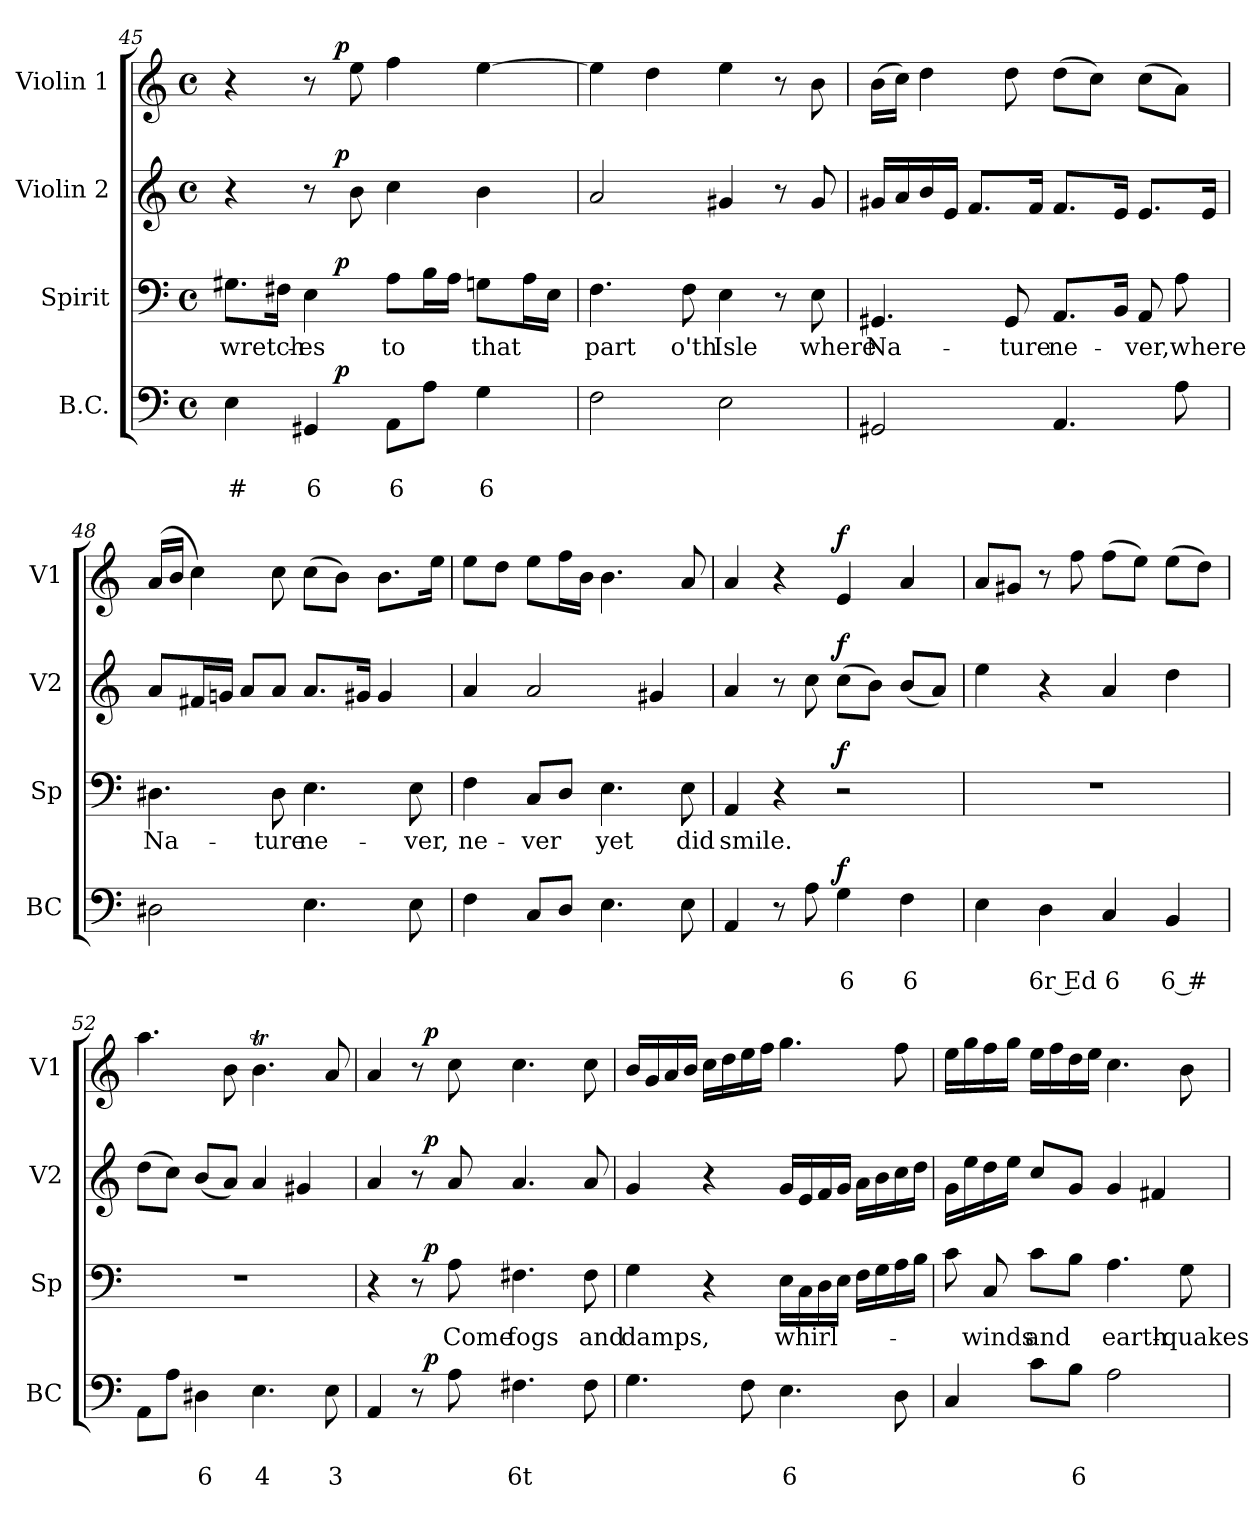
**kern	**text	**text	**dynam	**kern	**text	**dynam	**kern	**dynam	**kern	**dynam
*part4	*part4	*part4	*part4	*part3	*part3	*part3	*part2	*part2	*part1	*part1
*staff4	*staff4	*staff4	*staff4	*staff3	*staff3	*staff3	*staff2	*staff2	*staff1	*staff1
*I"B.C.	*	*	*	*I"Spirit	*	*	*I"Violin 2	*	*I"Violin 1	*
*I'BC	*	*	*	*I'Sp	*	*	*I'V2	*	*I'V1	*
*clefF4	*	*	*	*clefF4	*	*	*clefG2	*	*clefG2	*
*k[]	*	*	*	*k[]	*	*	*k[]	*	*k[]	*
*C:	*	*	*	*C:	*	*	*C:	*	*C:	*
*M4/4	*	*	*	*M4/4	*	*	*M4/4	*	*M4/4	*
*met(c)	*	*	*	*met(c)	*	*	*met(c)	*	*met(c)	*
=45	=45	=45	=45	=45	=45	=45	=45	=45	=45	=45
!	!	!LO:LY:b	!	!	!LO:LY:b	!	!	!	!	!
*^	*	*	*	*^	*	*	*^	*	*^	*
4E\	4ryy	.	#	.	8.G#X\L	4ryy	wretch-	.	4r	4ryy	.	4r	4ryy	.
.	.	.	.	.	16F#X\Jk	.	.	.	.	.	.	.	.	.
!	!	!	!LO:LY:b	!	!	!	!LO:LY:b	!	!	!	!	!	!	!
4GG#X/	16.ryy	.	6	.	4E\	16.ryy	-es	.	8r	16.ryy	.	8r	16.ryy	.
!	!	!	!	!LO:DY:a	!	!	!	!LO:DY:a	!	!	!LO:DY:a	!	!	!LO:DY:a
.	2ryy	.	.	p	.	2ryy	.	p	.	2ryy	p	.	2ryy	p
.	.	.	.	.	.	.	.	.	8b\	.	.	8ee\	.	.
!	!	!	!LO:LY:b	!	!	!	!LO:LY:b	!	!	!	!	!	!	!
8AA\L	.	.	6	.	8A\L	.	to	.	4cc\	.	.	4ff\	.	.
8A\J	.	.	.	.	16B\L	.	.	.	.	.	.	.	.	.
.	.	.	.	.	16A\JJ	.	.	.	.	.	.	.	.	.
!	!	!	!LO:LY:b	!	!	!	!LO:LY:b	!	!	!	!	!	!	!
4G\	.	.	6	.	8Gn\L	.	that	.	4b\	.	.	[4ee\	.	.
.	8ryy	.	.	.	.	8ryy	.	.	.	8ryy	.	.	8ryy	.
.	.	.	.	.	16A\L	.	.	.	.	.	.	.	.	.
.	.	.	.	.	16E\JJ	.	.	.	.	.	.	.	.	.
.	32ryy	.	.	.	.	32ryy	.	.	.	32ryy	.	.	32ryy	.
!!LO:PB:g=z
=46	=46	=46	=46	=46	=46	=46	=46	=46	=46	=46	=46	=46	=46	=46
!	!	!	!	!	!	!	!LO:LY:b	!	!	!	!	!	!	!
*	*	*	*	*	*v	*v	*	*	*	*	*	*v	*v	*
*	*	*	*	*	*	*	*	*v	*v	*	*	*
2F\	4ryy	.	.	.	4.F\	part	.	2a/	.	4ee\]	.
.	4ryy	.	.	.	.	.	.	.	.	4dd\	.
!	!	!	!	!	!	!LO:LY:b	!	!	!	!	!
.	.	.	.	.	8F\	o'th	.	.	.	.	.
!	!	!	!	!	!	!LO:LY:b	!	!	!	!	!
2E\	2ryy	.	.	.	4E\	Isle	.	4g#X/	.	4ee\	.
.	.	.	.	.	8r	.	.	8r	.	8r	.
!	!	!	!	!	!	!LO:LY:b	!	!	!	!	!
.	.	.	.	.	8E\	where	.	8g#/	.	8b\	.
=47	=47	=47	=47	=47	=47	=47	=47	=47	=47	=47	=47
!	!	!	!	!	!	!LO:LY:b	!	!	!	!	!
2GG#X/	8ryy	.	.	.	4.GG#X/	Na-	.	16g#X/LL	.	(>16b\LL	.
.	.	.	.	.	.	.	.	16a/	.	16cc\JJ)	.
.	8ryy	.	.	.	.	.	.	16b/	.	4dd\	.
.	.	.	.	.	.	.	.	16e/JJ	.	.	.
.	4ryy	.	.	.	.	.	.	8.f/L	.	.	.
!	!	!	!	!	!	!LO:LY:b	!	!	!	!	!
.	.	.	.	.	8GG#/	-ture	.	.	.	8dd\	.
.	.	.	.	.	.	.	.	16f/Jk	.	.	.
!	!	!	!	!	!	!LO:LY:b	!	!	!	!	!
4.AA/	8ryy	.	.	.	8.AA/L	ne-	.	8.f/L	.	(>8dd\L	.
.	8ryy	.	.	.	.	.	.	.	.	8cc\J)	.
.	.	.	.	.	16BB/Jk	.	.	16e/Jk	.	.	.
!	!	!	!	!	!	!LO:LY:b	!	!	!	!	!
.	4ryy	.	.	.	8AA/	-ver,	.	8.e/L	.	(>8cc\L	.
!	!	!	!	!	!	!LO:LY:b	!	!	!	!	!
8A\	.	.	.	.	8A\	where	.	.	.	8a\J)	.
.	.	.	.	.	.	.	.	16e/Jk	.	.	.
=48	=48	=48	=48	=48	=48	=48	=48	=48	=48	=48	=48
!	!	!	!	!	!	!LO:LY:b	!	!	!	!	!
2D#X\	2ryy	.	.	.	4.D#X\	Na-	.	8a/L	.	(>16a/LL	.
.	.	.	.	.	.	.	.	.	.	16b/JJ	.
.	.	.	.	.	.	.	.	16f#X/L	.	4cc\)	.
.	.	.	.	.	.	.	.	16gni/JJ	.	.	.
.	.	.	.	.	.	.	.	8a/L	.	.	.
!	!	!	!	!	!	!LO:LY:b	!	!	!	!	!
.	.	.	.	.	8D#\	-ture	.	8a/J	.	8cc\	.
!	!	!	!	!	!	!LO:LY:b	!	!	!	!	!
4.E\	8ryy	.	.	.	4.E\	ne-	.	8.a/L	.	(>8cc\L	.
.	8ryy	.	.	.	.	.	.	.	.	8b\J)	.
.	.	.	.	.	.	.	.	16g#X/Jk	.	.	.
.	4ryy	.	.	.	.	.	.	4g#/	.	8.b\L	.
!	!	!	!	!	!	!LO:LY:b	!	!	!	!	!
8E\	.	.	.	.	8E\	-ver,	.	.	.	.	.
.	.	.	.	.	.	.	.	.	.	16ee\Jk	.
!!LO:LB:g=z
=49	=49	=49	=49	=49	=49	=49	=49	=49	=49	=49	=49
!	!	!	!	!	!	!LO:LY:b	!	!	!	!	!
4F\	8ryy	.	.	.	4F\	ne-	.	4a/	.	8ee\L	.
.	8ryy	.	.	.	.	.	.	.	.	8dd\J	.
!	!	!	!	!	!	!LO:LY:b	!	!	!	!	!
8C/L	4ryy	.	.	.	8C/L	-ver	.	2a/	.	8ee\L	.
8D/J	.	.	.	.	8D/J	.	.	.	.	16ff\L	.
.	.	.	.	.	.	.	.	.	.	16b\JJ	.
!	!	!	!	!	!	!LO:LY:b	!	!	!	!	!
4.E\	4ryy	.	.	.	4.E\	yet	.	.	.	4.b\	.
.	4ryy	.	.	.	.	.	.	4g#X/	.	.	.
!	!	!	!	!	!	!LO:LY:b	!	!	!	!	!
8E\	.	.	.	.	8E\	did	.	.	.	8a/	.
*v	*v	*	*	*	*	*	*	*	*	*	*
=50	=50	=50	=50	=50	=50	=50	=50	=50	=50	=50
!	!	!	!	!	!LO:LY:b	!	!	!	!	!
4AA/	.	.	.	4AA/	smile.	.	4a/	.	4a/	.
8r	.	.	.	4r	.	.	8r	.	4r	.
8A\	.	.	.	.	.	.	8cc\	.	.	.
!	!	!LO:LY:b	!LO:DY:a	!	!	!LO:DY:a	!	!LO:DY:a	!	!LO:DY:a
4G\	.	6	f	2r	.	f	(>8cc\L	f	4e/	f
.	.	.	.	.	.	.	8b\J)	.	.	.
!	!	!LO:LY:b	!	!	!	!	!	!	!	!
4F\	.	6	.	.	.	.	(<8b/L	.	4a/	.
.	.	.	.	.	.	.	8a/J)	.	.	.
=51	=51	=51	=51	=51	=51	=51	=51	=51	=51	=51
4E\	.	.	.	1r	.	.	4ee\	.	8a/L	.
.	.	.	.	.	.	.	.	.	8g#X/J	.
!	!	!LO:LY:b	!	!	!	!	!	!	!	!
4D\	.	6r Ed	.	.	.	.	4r	.	8r	.
.	.	.	.	.	.	.	.	.	8ff\	.
!	!	!LO:LY:b	!	!	!	!	!	!	!	!
4C/	.	6	.	.	.	.	4a/	.	(>8ff\L	.
.	.	.	.	.	.	.	.	.	8ee\J)	.
!	!	!LO:LY:b	!	!	!	!	!	!	!	!
4BB/	.	6 #	.	.	.	.	4dd\	.	(>8ee\L	.
.	.	.	.	.	.	.	.	.	8dd\J)	.
!!LO:LB:g=z
=52	=52	=52	=52	=52	=52	=52	=52	=52	=52	=52
8AA\L	.	.	.	1r	.	.	(>8dd\L	.	4.aa\	.
8A\J	.	.	.	.	.	.	8cc\J)	.	.	.
!	!	!LO:LY:b	!	!	!	!	!	!	!	!
4D#X\	.	6	.	.	.	.	(<8b/L	.	.	.
.	.	.	.	.	.	.	8a/J)	.	8b\	.
!	!	!LO:LY:b	!	!	!	!	!	!	!	!
4.E\	.	4	.	.	.	.	4a/	.	4.bt\	.
.	.	.	.	.	.	.	4g#X/	.	.	.
!	!	!LO:LY:b	!	!	!	!	!	!	!	!
8E\	.	3	.	.	.	.	.	.	8a/	.
=53	=53	=53	=53	=53	=53	=53	=53	=53	=53	=53
*^	*	*	*	*^	*	*	*^	*	*^	*
4AA/	4ryy	.	.	.	4r	4ryy	.	.	4a/	4ryy	.	4a/	4ryy	.
8r	32ryy	.	.	.	8r	32ryy	.	.	8r	32ryy	.	8r	32ryy	.
!	!	!	!	!LO:DY:a	!	!	!	!LO:DY:a	!	!	!LO:DY:a	!	!	!LO:DY:a
.	2ryy	.	.	p	.	2ryy	.	p	.	2ryy	p	.	2ryy	p
!	!	!	!	!	!	!	!LO:LY:b	!	!	!	!	!	!	!
8A\	.	.	.	.	8A\	.	Come	.	8a/	.	.	8cc\	.	.
!	!	!	!LO:LY:b	!	!	!	!LO:LY:b	!	!	!	!	!	!	!
4.F#X\	.	.	6t	.	4.F#X\	.	fogs	.	4.a/	.	.	4.cc\	.	.
.	8..ryy	.	.	.	.	8..ryy	.	.	.	8..ryy	.	.	8..ryy	.
!	!	!	!	!	!	!	!LO:LY:b	!	!	!	!	!	!	!
8F#\	.	.	.	.	8F#\	.	and	.	8a/	.	.	8cc\	.	.
=54	=54	=54	=54	=54	=54	=54	=54	=54	=54	=54	=54	=54	=54	=54
!	!	!	!	!	!	!	!LO:LY:b	!	!	!	!	!	!	!
*v	*v	*	*	*	*	*	*	*	*v	*v	*	*v	*v	*
*	*	*	*	*v	*v	*	*	*	*	*	*
4.G\	.	.	.	4G\	damps,	.	4g/	.	16b/LL	.
.	.	.	.	.	.	.	.	.	16g/	.
.	.	.	.	.	.	.	.	.	16a/	.
.	.	.	.	.	.	.	.	.	16b/JJ	.
.	.	.	.	4r	.	.	4r	.	16cc\LL	.
.	.	.	.	.	.	.	.	.	16dd\	.
8F\	.	.	.	.	.	.	.	.	16ee\	.
.	.	.	.	.	.	.	.	.	16ff\JJ	.
!	!	!LO:LY:b	!	!	!LO:LY:b	!	!	!	!	!
4.E\	.	6	.	16E\LL	whirl-	.	16g/LL	.	4.gg\	.
.	.	.	.	16C\	.	.	16e/	.	.	.
.	.	.	.	16D\	.	.	16f/	.	.	.
.	.	.	.	16E\JJ	.	.	16g/JJ	.	.	.
.	.	.	.	16F\LL	.	.	16a\LL	.	.	.
.	.	.	.	16G\	.	.	16b\	.	.	.
8D\	.	.	.	16A\	.	.	16cc\	.	8ff\	.
.	.	.	.	16B\JJ	.	.	16dd\JJ	.	.	.
!!LO:PB:g=z
=55	=55	=55	=55	=55	=55	=55	=55	=55	=55	=55
*^	*	*	*	*	*	*	*	*	*	*
4C/	2ryy	.	.	.	8c\	.	.	16g\LL	.	16ee\LL	.
.	.	.	.	.	.	.	.	16ee\	.	16gg\	.
!	!	!	!	!	!	!LO:LY:b	!	!	!	!	!
.	.	.	.	.	8C/	-winds	.	16dd\	.	16ff\	.
.	.	.	.	.	.	.	.	16ee\JJ	.	16gg\JJ	.
!	!	!	!	!	!	!LO:LY:b	!	!	!	!	!
8c\L	.	.	.	.	8c\L	and	.	8cc/L	.	16ee\LL	.
.	.	.	.	.	.	.	.	.	.	16ff\	.
!	!	!	!LO:LY:b	!	!	!	!	!	!	!	!
8B\J	.	.	6	.	8B\J	.	.	8g/J	.	16dd\	.
.	.	.	.	.	.	.	.	.	.	16ee\JJ	.
!	!	!	!	!	!	!LO:LY:b	!	!	!	!	!
2A\	4ryy	.	.	.	4.A\	earth-	.	4g/	.	4.cc\	.
.	4ryy	.	.	.	.	.	.	4f#X/	.	.	.
!	!	!	!	!	!	!LO:LY:b	!	!	!	!	!
.	.	.	.	.	8G\	-quakes	.	.	.	8b\	.
*v	*v	*	*	*	*	*	*	*	*	*	*
=	=	=	=	=	=	=	=	=	=	=
*-	*-	*-	*-	*-	*-	*-	*-	*-	*-	*-
